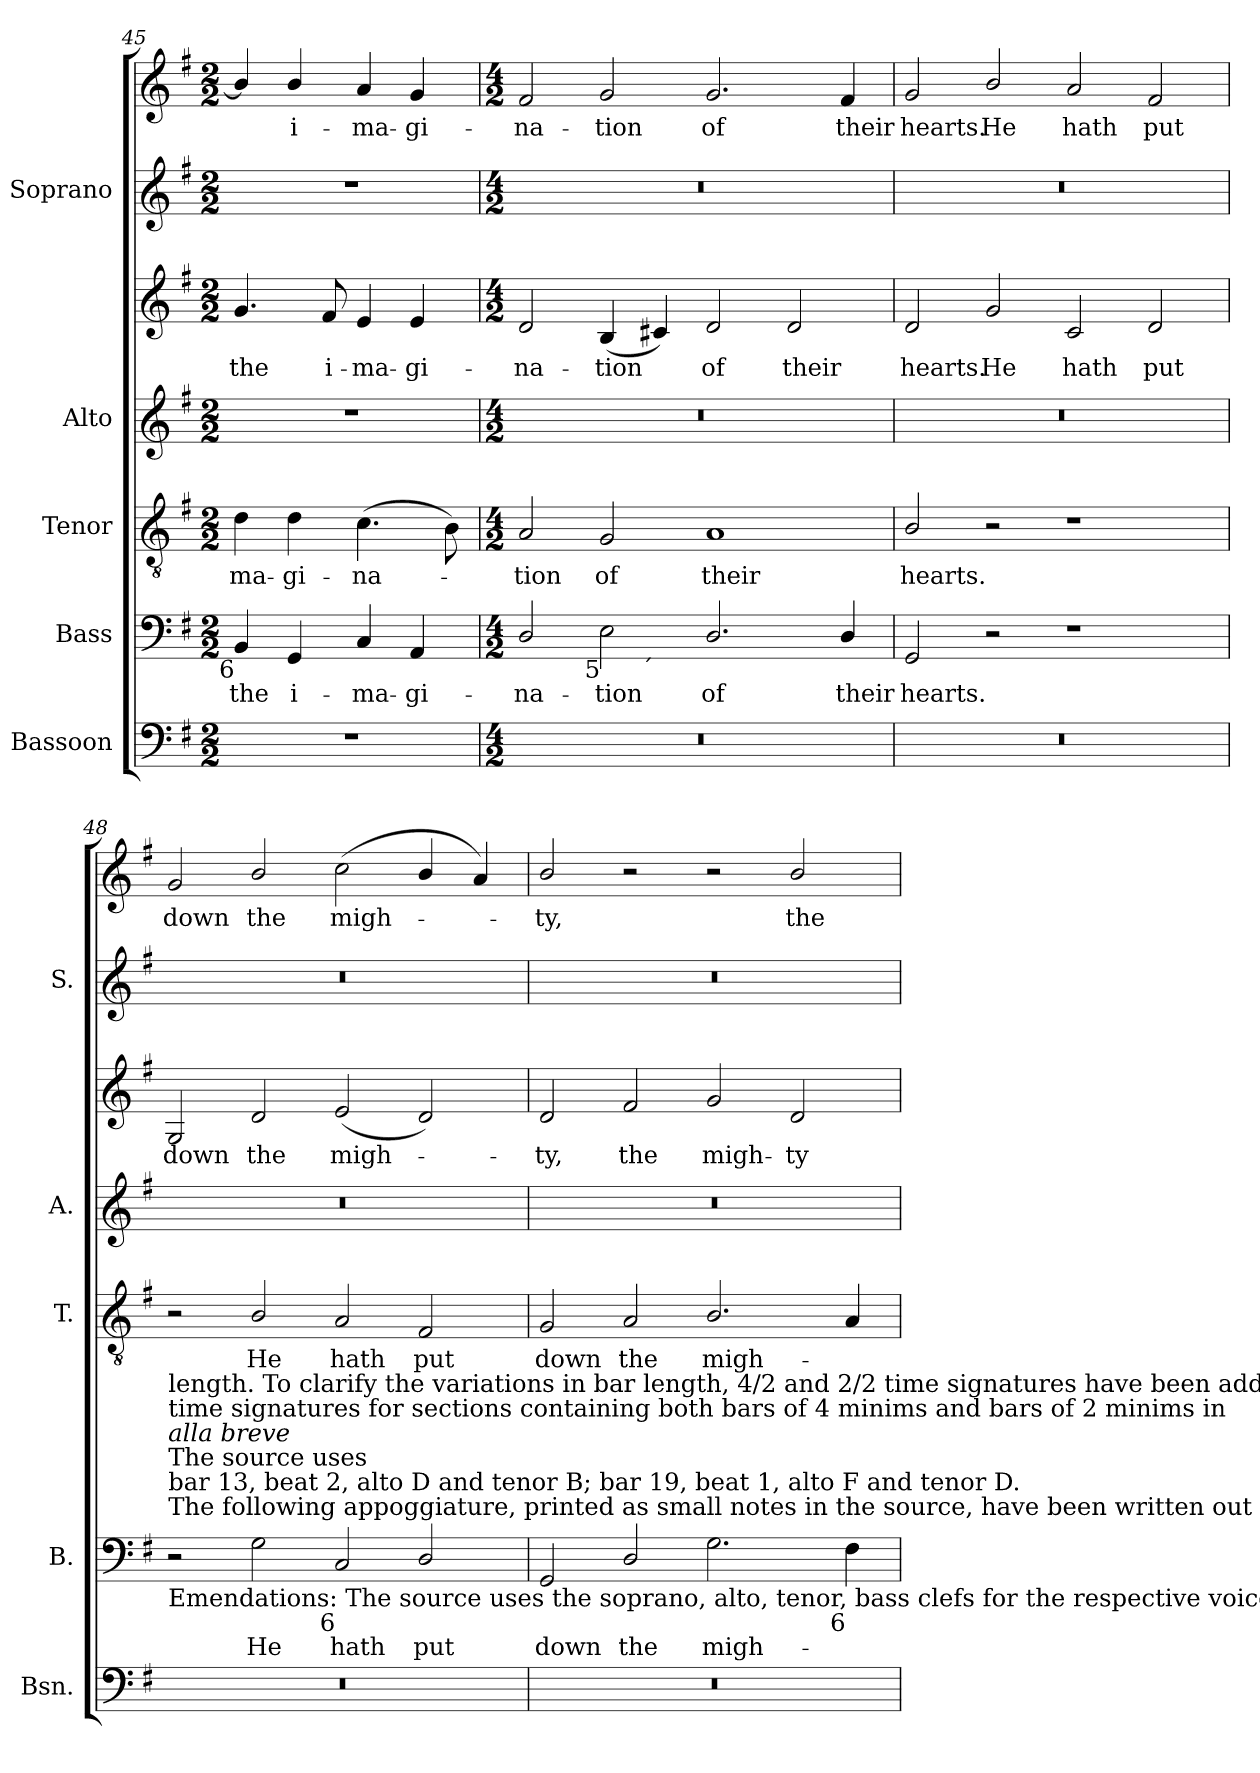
**kern	**kern	**text	**kern	**text	**kern	**kern	**text	**kern	**kern	**text
*part5	*part4	*part4	*part3	*part3	*part2	*part2	*part2	*part1	*part1	*part1
*staff7	*staff6	*staff6	*staff5	*staff5	*staff4	*staff3	*staff3	*staff2	*staff1	*staff1
*I"Bassoon	*I"Bass	*	*I"Tenor	*	*I"Alto	*	*	*I"Soprano	*	*
*I'Bsn.	*I'B.	*	*I'T.	*	*I'A.	*	*	*I'S.	*	*
*clefF4	*clefF4	*	*clefGv2	*	*clefG2	*clefG2	*	*clefG2	*clefG2	*
*	*	*	*ITrd7c12	*	*	*	*	*	*	*
*k[f#]	*k[f#]	*	*k[f#]	*	*k[f#]	*k[f#]	*	*k[f#]	*k[f#]	*
*e:	*e:	*	*e:	*	*e:	*e:	*	*e:	*e:	*
*M2/2	*M2/2	*	*M2/2	*	*M2/2	*M2/2	*	*M2/2	*M2/2	*
=45	=45	=45	=45	=45	=45	=45	=45	=45	=45	=45
!	!	!LO:LY:b:color=#000000	!	!	!	!	!	!	!	!
!	!	!	!	!LO:LY:b:color=#000000	!	!	!	!	!	!
!	!LO:TX:b:rj:t=6	!	!	!	!	!	!	!	!	!
!	!	!	!	!	!	!	!LO:LY:b:color=#000000	!	!	!
1r	4BBi/	the	4Di\	-ma-	1r	4.gi/	the	1r	4bi/]	.
!	!	!LO:LY:b:color=#000000	!	!	!	!	!	!	!	!
!	!	!	!	!LO:LY:b:color=#000000	!	!	!	!	!	!
!	!	!	!	!	!	!	!	!	!	!LO:LY:b:color=#000000
.	4GGi/	i-	4Di\	-gi-	.	.	.	.	4bi/	i-
!	!	!	!	!	!	!	!LO:LY:b:color=#000000	!	!	!
.	.	.	.	.	.	8f#i/	i-	.	.	.
!	!	!LO:LY:b:color=#000000	!	!	!	!	!	!	!	!
!	!	!	!	!LO:LY:b:color=#000000	!	!	!	!	!	!
!	!	!	!	!	!	!	!LO:LY:b:color=#000000	!	!	!
!	!	!	!	!	!	!	!	!	!	!LO:LY:b:color=#000000
.	4Ci/	-ma-	(4.Ci\	-na-	.	4ei/	-ma-	.	4ai/	-ma-
!	!	!LO:LY:b:color=#000000	!	!	!	!	!	!	!	!
!	!	!	!	!	!	!	!LO:LY:b:color=#000000	!	!	!
!	!	!	!	!	!	!	!	!	!	!LO:LY:b:color=#000000
.	4AAi/	-gi-	.	.	.	4ei/	-gi-	.	4gi/	-gi-
.	.	.	8BBi\)	.	.	.	.	.	.	.
=46	=46	=46	=46	=46	=46	=46	=46	=46	=46	=46
*M4/2	*M4/2	*	*M4/2	*	*M4/2	*M4/2	*	*M4/2	*M4/2	*
!LO:N:vis=1	!	!	!	!	!	!	!	!	!	!
!	!	!LO:LY:b:color=#000000	!	!	!	!	!	!	!	!
!	!	!	!	!LO:LY:b:color=#000000	!LO:N:vis=1	!	!	!	!	!
!	!	!	!	!	!	!	!LO:LY:b:color=#000000	!LO:N:vis=1	!	!
!	!	!	!	!	!	!	!	!	!	!LO:LY:b:color=#000000
*	*^	*	*	*	*	*	*	*	*	*
0r	2Di/	2.ryy	-na-	2AAi/	-tion	0r	2di/	-na-	0r	2f#i/	-na-
!	!	!	!LO:LY:b:color=#000000	!	!	!	!	!	!	!	!
!	!	!	!	!	!LO:LY:b:color=#000000	!	!	!	!	!	!
!	!	!	!	!	!	!	!	!LO:LY:b:color=#000000	!	!	!
!	!LO:TX:b:rj:t=5	!	!	!	!	!	!	!	!	!	!
!	!	!	!	!	!	!	!	!	!	!	!LO:LY:b:color=#000000
.	2Ei\	.	-tion	2GGi/	of	.	(4Bi/	-tion	.	2gi/	-tion
!	!	!LO:TX:b:rj:t=´	!	!	!	!	!	!	!	!	!
.	.	1ryy	.	.	.	.	4c#Xi/)	.	.	.	.
!	!	!	!LO:LY:b:color=#000000	!	!	!	!	!	!	!	!
!	!	!	!	!	!LO:LY:b:color=#000000	!	!	!	!	!	!
!	!	!	!	!	!	!	!	!LO:LY:b:color=#000000	!	!	!
!	!	!	!	!	!	!	!	!	!	!	!LO:LY:b:color=#000000
.	2.Di/	.	of	1AAi	their	.	2di/	of	.	2.gi/	of
!	!	!	!	!	!	!	!	!LO:LY:b:color=#000000	!	!	!
.	.	.	.	.	.	.	2di/	their	.	.	.
!	!	!	!LO:LY:b:color=#000000	!	!	!	!	!	!	!	!
!	!	!	!	!	!	!	!	!	!	!	!LO:LY:b:color=#000000
.	4Di/	4ryy	their	.	.	.	.	.	.	4f#i/	their
=47	=47	=47	=47	=47	=47	=47	=47	=47	=47	=47	=47
!LO:N:vis=1	!	!	!	!	!	!	!	!	!	!	!
*	*v	*v	*	*	*	*	*	*	*	*	*
*	*^	*	*	*	*	*	*	*	*	*
!	!	!	!LO:LY:b:color=#000000	!	!	!	!	!	!	!	!
*	*v	*v	*	*	*	*	*	*	*	*	*
*	*^	*	*	*	*	*	*	*	*	*
!	!	!	!	!	!LO:LY:b:color=#000000	!LO:N:vis=1	!	!	!	!	!
*	*v	*v	*	*	*	*	*	*	*	*	*
*	*^	*	*	*	*	*	*	*	*	*
!	!	!	!	!	!	!	!	!LO:LY:b:color=#000000	!LO:N:vis=1	!	!
*	*v	*v	*	*	*	*	*	*	*	*	*
*	*^	*	*	*	*	*	*	*	*	*
!	!	!	!	!	!	!	!	!	!	!	!LO:LY:b:color=#000000
*	*v	*v	*	*	*	*	*	*	*	*	*
0r	2GGi/	hearts.	2BBi/	hearts.	0r	2di/	hearts.	0r	2gi/	hearts.
!	!	!	!	!	!	!	!LO:LY:b:color=#000000	!	!	!
!	!	!	!	!	!	!	!	!	!	!LO:LY:b:color=#000000
.	2r	.	2r	.	.	2gi/	He	.	2bi/	He
!	!	!	!	!	!	!	!LO:LY:b:color=#000000	!	!	!
!	!	!	!	!	!	!	!	!	!	!LO:LY:b:color=#000000
.	1r	.	1r	.	.	2ci/	hath	.	2ai/	hath
!	!	!	!	!	!	!	!LO:LY:b:color=#000000	!	!	!
!	!	!	!	!	!	!	!	!	!	!LO:LY:b:color=#000000
.	.	.	.	.	.	2di/	put	.	2f#i/	put
!!LO:LB:g=z
=48	=48	=48	=48	=48	=48	=48	=48	=48	=48	=48
!LO:N:vis=1	!	!	!	!	!LO:N:vis=1	!	!	!	!	!
!	!	!	!	!	!	!	!LO:LY:b:color=#000000	!LO:N:vis=1	!	!
!	!LO:TX:b:t=Emendations&colon; The source uses the soprano, alto, tenor, bass clefs for the respective voices.	!	!	!	!	!	!	!	!	!
!	!LO:TX:t=The following appoggiature, printed as small notes in the source, have been written out in full in the present edition&colon;	!	!	!	!	!	!	!	!	!
!	!LO:TX:t=bar 13, beat 2, alto D and tenor B; bar 19, beat 1, alto F and tenor D.	!	!	!	!	!	!	!	!	!
!	!LO:TX:t=The source uses	!	!	!	!	!	!	!	!	!
!	!LO:TX:i:t=alla breve	!	!	!	!	!	!	!	!	!
!	!LO:TX:t=time signatures for sections containing both bars of 4 minims and bars of 2 minims in	!	!	!	!	!	!	!	!	!
!	!LO:TX:t=length. To clarify the variations in bar length, 4/2 and 2/2 time signatures have been added to the present edition.	!	!	!	!	!	!	!	!	!
!	!	!	!	!	!	!	!	!	!	!LO:LY:b:color=#000000
0r	2r	.	2r	.	0r	2Gi/	down	0r	2gi/	down
!	!	!LO:LY:b:color=#000000	!	!	!	!	!	!	!	!
!	!	!	!	!LO:LY:b:color=#000000	!	!	!	!	!	!
!	!	!	!	!	!	!	!LO:LY:b:color=#000000	!	!	!
!	!	!	!	!	!	!	!	!	!	!LO:LY:b:color=#000000
.	2Gi\	He	2BBi/	He	.	2di/	the	.	2bi/	the
!	!	!LO:LY:b:color=#000000	!	!	!	!	!	!	!	!
!	!	!	!	!LO:LY:b:color=#000000	!	!	!	!	!	!
!	!	!	!	!	!	!	!LO:LY:b:color=#000000	!	!	!
!	!LO:TX:b:rj:t=6	!	!	!	!	!	!	!	!	!
!	!	!	!	!	!	!	!	!	!	!LO:LY:b:color=#000000
.	2Ci/	hath	2AAi/	hath	.	(2ei/	migh-	.	(2cci\	migh-
!	!	!LO:LY:b:color=#000000	!	!	!	!	!	!	!	!
!	!	!	!	!LO:LY:b:color=#000000	!	!	!	!	!	!
.	2Di/	put	2FF#i/	put	.	2di/)	.	.	4bi/	.
.	.	.	.	.	.	.	.	.	4ai/)	.
=49	=49	=49	=49	=49	=49	=49	=49	=49	=49	=49
!LO:N:vis=1	!	!	!	!	!	!	!	!	!	!
!	!	!LO:LY:b:color=#000000	!	!	!	!	!	!	!	!
!	!	!	!	!LO:LY:b:color=#000000	!LO:N:vis=1	!	!	!	!	!
!	!	!	!	!	!	!	!LO:LY:b:color=#000000	!LO:N:vis=1	!	!
!	!	!	!	!	!	!	!	!	!	!LO:LY:b:color=#000000
0r	2GGi/	down	2GGi/	down	0r	2di/	-ty,	0r	2bi/	-ty,
!	!	!LO:LY:b:color=#000000	!	!	!	!	!	!	!	!
!	!	!	!	!LO:LY:b:color=#000000	!	!	!	!	!	!
!	!	!	!	!	!	!	!LO:LY:b:color=#000000	!	!	!
.	2Di/	the	2AAi/	the	.	2f#i/	the	.	2r	.
!	!	!LO:LY:b:color=#000000	!	!	!	!	!	!	!	!
!	!	!	!	!LO:LY:b:color=#000000	!	!	!	!	!	!
!	!	!	!	!	!	!	!LO:LY:b:color=#000000	!	!	!
.	2.Gi\	migh-	2.BBi/	migh-	.	2gi/	migh-	.	2r	.
!	!	!	!	!	!	!	!LO:LY:b:color=#000000	!	!	!
!	!	!	!	!	!	!	!	!	!	!LO:LY:b:color=#000000
.	.	.	.	.	.	2di/	-ty	.	2bi/	the
!	!LO:TX:b:rj:t=6	!	!	!	!	!	!	!	!	!
.	4F#i\	.	4AAi/	.	.	.	.	.	.	.
=	=	=	=	=	=	=	=	=	=	=
*-	*-	*-	*-	*-	*-	*-	*-	*-	*-	*-
